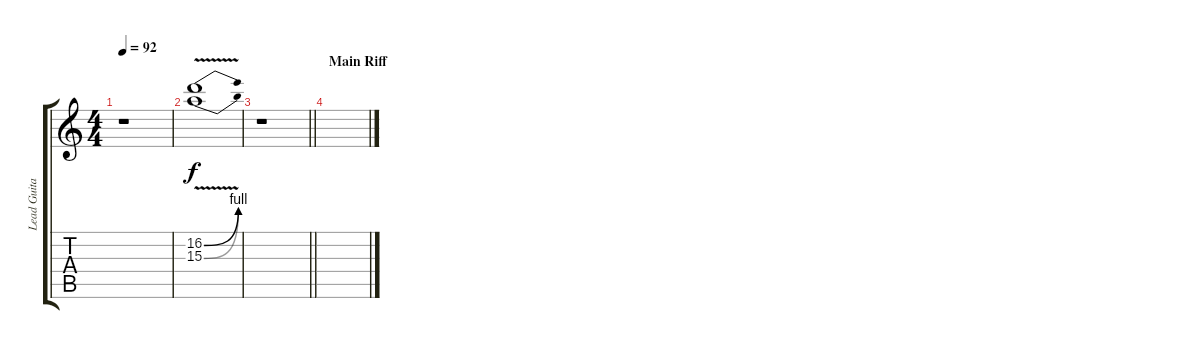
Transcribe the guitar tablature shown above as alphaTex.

\track ("Lead Guitar" "Lead Guita") {instrument distortionguitar}
\staff {score tabs}
\tuning (Eb4 Bb3 Gb3 Db3 Ab2 Db2) {hide}
\ts (4 4)
\tempo 92
\clef g2
\ks c
r.1{dy f} |
(16.2{be (bend 0 0 60 4) v} 15.3{be (bend 0 0 60 4) v}).1 |
\barLineRight lightlight
r.1 |
\section ("" "Main Riff")
